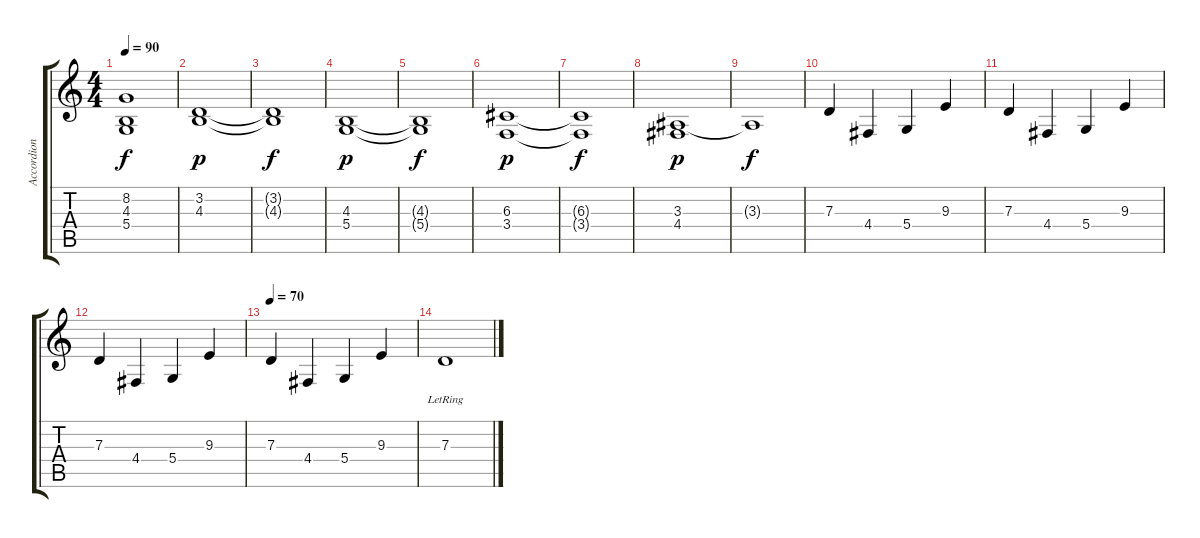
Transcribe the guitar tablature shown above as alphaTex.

\track ("Accordion" "Accordion") {instrument accordion}
\staff {score tabs}
\tuning (E4 B3 G3 D3 A2 E2) {hide}
\ts (4 4)
\tempo 90
\clef g2
\ks c
(8.2{t} 4.3{t} 5.4{t}).1{dy f} |
(3.2 4.3).1{dy p} |
(3.2{t} 4.3{t}).1{dy f} |
(4.3 5.4).1{dy p} |
(4.3{t} 5.4{t}).1{dy f} |
(6.3 3.4).1{dy p} |
(6.3{t} 3.4{t}).1{dy f} |
(3.3 4.4).1{dy p} |
3.3{t}.1{dy f} |
7.3.4 4.4.4 5.4.4 9.3.4 |
7.3.4 4.4.4 5.4.4 9.3.4 |
7.3.4 4.4.4 5.4.4 9.3.4 |
\tempo 70
7.3.4 4.4.4 5.4.4 9.3.4 |
7.3{lr}.1{volume 2}
